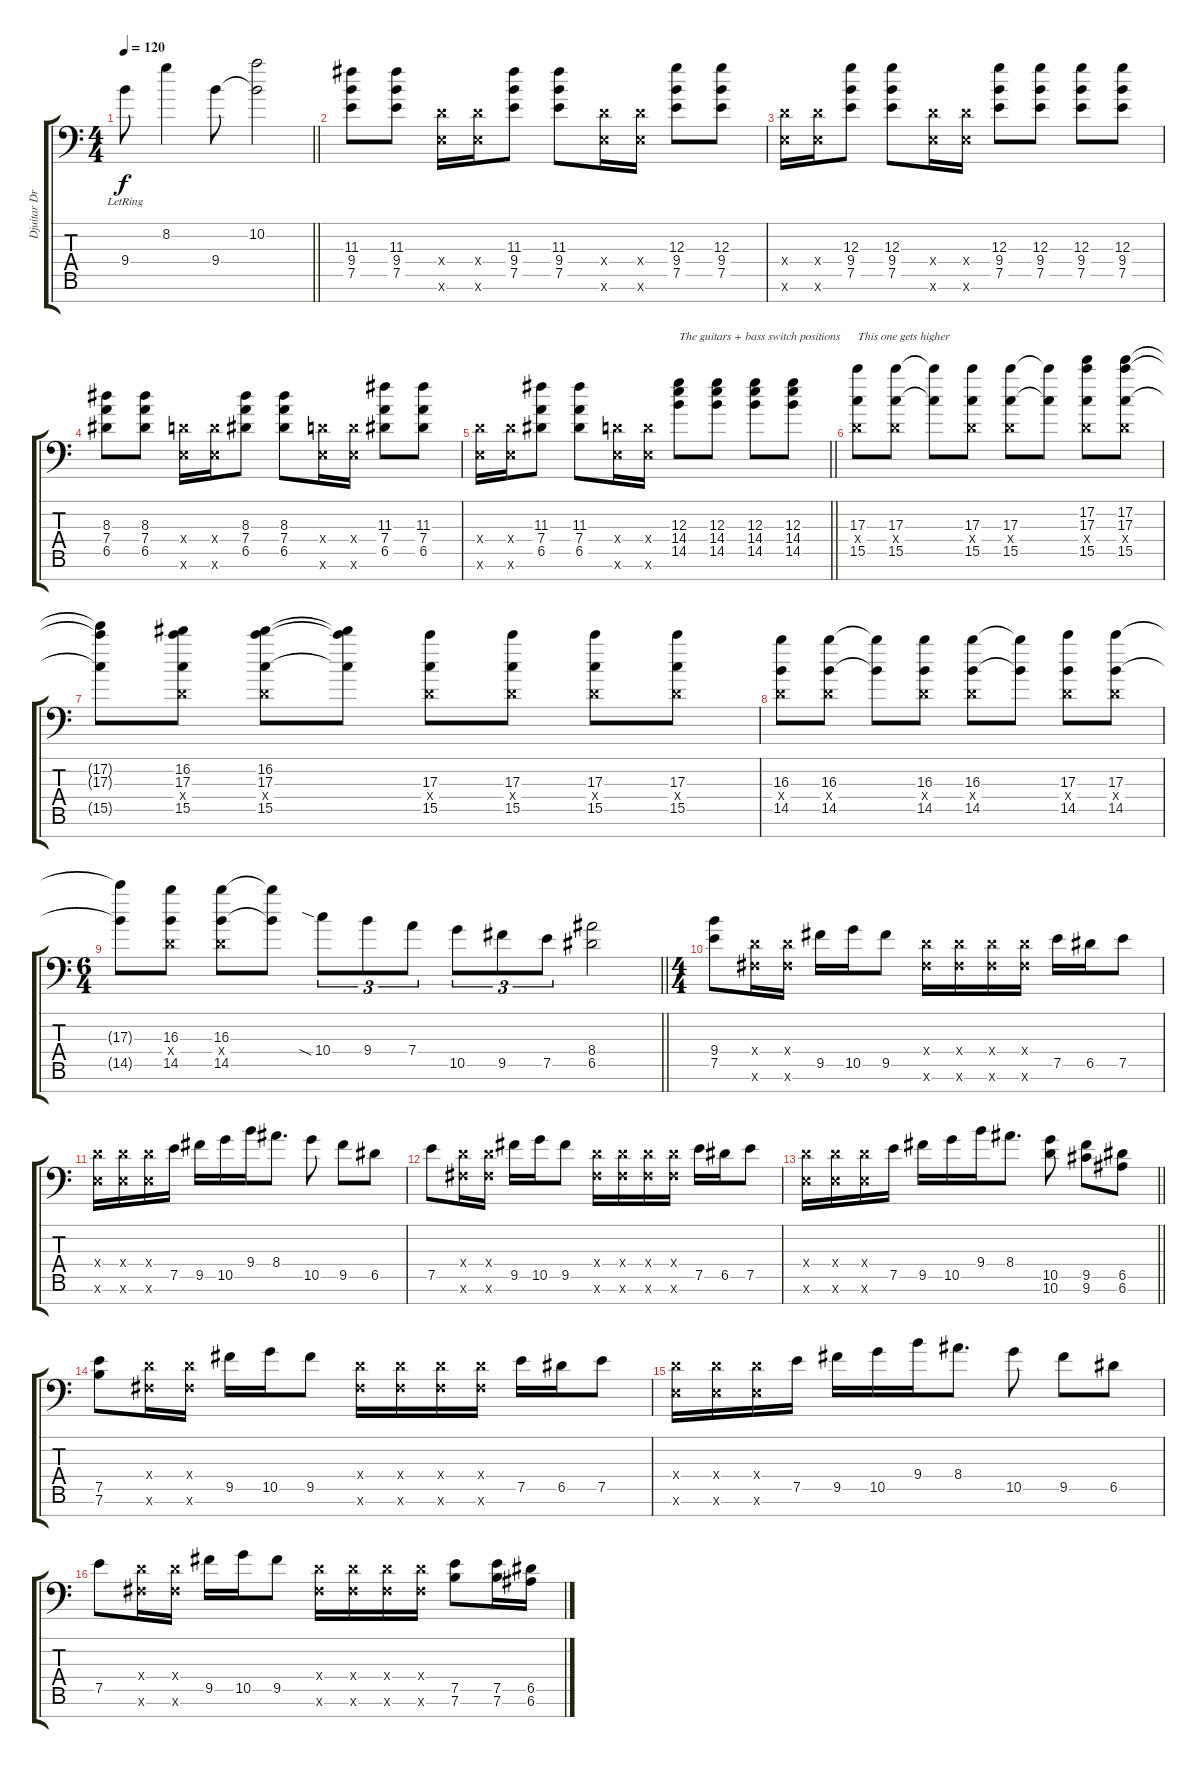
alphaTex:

\track ("Djuitar Dropped A" "Djuitar Dr") {instrument distortionguitar}
\staff {score tabs}
\tuning (E4 B3 G3 D3 A2 E2 A1) {hide}
\ts (4 4)
\tempo 120
\clef f4
\barLineRight lightlight
\ks c
9.4{lr}.8{dy f} 8.2.4 9.4.8 (10.2 9.4{t}).2 |
(11.3 9.4 7.5).8{volume 15} (11.3 9.4 7.5).8 (0.4{x} 0.6{x}).16 (0.4{x} 0.6{x}).16 (11.3 9.4 7.5).8 (11.3 9.4 7.5).8 (0.4{x} 0.6{x}).16 (0.4{x} 0.6{x}).16 (12.3 9.4 7.5).8 (12.3 9.4 7.5).8 |
(0.4{x} 0.6{x}).16 (0.4{x} 0.6{x}).16 (12.3 9.4 7.5).8 (12.3 9.4 7.5).8 (0.4{x} 0.6{x}).16 (0.4{x} 0.6{x}).16 (12.3 9.4 7.5).8 (12.3 9.4 7.5).8 (12.3 9.4 7.5).8 (12.3 9.4 7.5).8 |
(8.3 7.4 6.5).8 (8.3 7.4 6.5).8 (0.4{x} 0.6{x}).16 (0.4{x} 0.6{x}).16 (8.3 7.4 6.5).8 (8.3 7.4 6.5).8 (0.4{x} 0.6{x}).16 (0.4{x} 0.6{x}).16 (11.3 7.4 6.5).8 (11.3 7.4 6.5).8 |
\barLineRight lightlight
(0.4{x} 0.6{x}).16 (0.4{x} 0.6{x}).16 (11.3 7.4 6.5).8 (11.3 7.4 6.5).8 (0.4{x} 0.6{x}).16 (0.4{x} 0.6{x}).16 (12.3 14.4 14.5).8{txt "The guitars + bass switch positions"} (12.3 14.4 14.5).8 (12.3 14.4 14.5).8 (12.3 14.4 14.5).8 |
(17.3 0.4{x} 15.5).8{txt "This one gets higher"} (17.3 0.4{x} 15.5).8 (17.3{t} 15.5{t}).8 (17.3 0.4{x} 15.5).8 (17.3 0.4{x} 15.5).8 (17.3{t} 15.5{t}).8 (17.2 17.3 0.4{x} 15.5).8 (17.2 17.3 0.4{x} 15.5).8 |
(17.2{t} 17.3{t} 15.5{t}).8 (16.2 17.3 0.4{x} 15.5).8 (16.2 17.3 0.4{x} 15.5).8 (16.2{t} 17.3{t} 15.5{t}).8 (17.3 0.4{x} 15.5).8 (17.3 0.4{x} 15.5).8 (17.3 0.4{x} 15.5).8 (17.3 0.4{x} 15.5).8 |
(16.3 0.4{x} 14.5).8 (16.3 0.4{x} 14.5).8 (16.3{t} 14.5{t}).8 (16.3 0.4{x} 14.5).8 (16.3 0.4{x} 14.5).8 (16.3{t} 14.5{t}).8 (17.3 0.4{x} 14.5).8 (17.3 0.4{x} 14.5).8 |
\ts (6 4)
\barLineRight lightlight
(17.3{t} 14.5{t}).8 (16.3 0.4{x} 14.5).8 (16.3 0.4{x} 14.5).8 (16.3{t} 14.5{t}).8 10.4{sia}.8{tu (3 2)} 9.4.8{tu (3 2)} 7.4.8{tu (3 2)} 10.5.8{tu (3 2)} 9.5.8{tu (3 2)} 7.5.8{tu (3 2)} (8.4 6.5).2 |
\ts (4 4)
\section ("" "")
(9.4 7.5).8 (0.4{x} 2.6{x}).16 (0.4{x} 2.6{x}).16 9.5.16 10.5.16 9.5.8 (0.4{x} 2.6{x}).16 (0.4{x} 2.6{x}).16 (0.4{x} 2.6{x}).16 (0.4{x} 2.6{x}).16 7.5.16 6.5.16 7.5.8 |
(0.4{x} 0.6{x}).16 (0.4{x} 0.6{x}).16 (0.4{x} 0.6{x}).16 7.5.16 9.5.16 10.5.16 9.4.16 8.4.8{d} 10.5.8 9.5.8 6.5.8 |
7.5.8 (0.4{x} 2.6{x}).16 (0.4{x} 2.6{x}).16 9.5.16 10.5.16 9.5.8 (0.4{x} 2.6{x}).16 (0.4{x} 2.6{x}).16 (0.4{x} 2.6{x}).16 (0.4{x} 2.6{x}).16 7.5.16 6.5.16 7.5.8 |
\barLineRight lightlight
(0.4{x} 0.6{x}).16 (0.4{x} 0.6{x}).16 (0.4{x} 0.6{x}).16 7.5.16 9.5.16 10.5.16 9.4.16 8.4.8{d} (10.5 10.6).8 (9.5 9.6).8 (6.5 6.6).8 |
(7.5 7.6).8 (0.4{x} 2.6{x}).16 (0.4{x} 2.6{x}).16 9.5.16 10.5.16 9.5.8 (0.4{x} 2.6{x}).16 (0.4{x} 2.6{x}).16 (0.4{x} 2.6{x}).16 (0.4{x} 2.6{x}).16 7.5.16 6.5.16 7.5.8 |
(0.4{x} 0.6{x}).16 (0.4{x} 0.6{x}).16 (0.4{x} 0.6{x}).16 7.5.16 9.5.16 10.5.16 9.4.16 8.4.8{d} 10.5.8 9.5.8 6.5.8 |
7.5.8 (0.4{x} 2.6{x}).16 (0.4{x} 2.6{x}).16 9.5.16 10.5.16 9.5.8 (0.4{x} 2.6{x}).16 (0.4{x} 2.6{x}).16 (0.4{x} 2.6{x}).16 (0.4{x} 2.6{x}).16 (7.5 7.6).8 (7.5 7.6).16 (6.5 6.6).16
